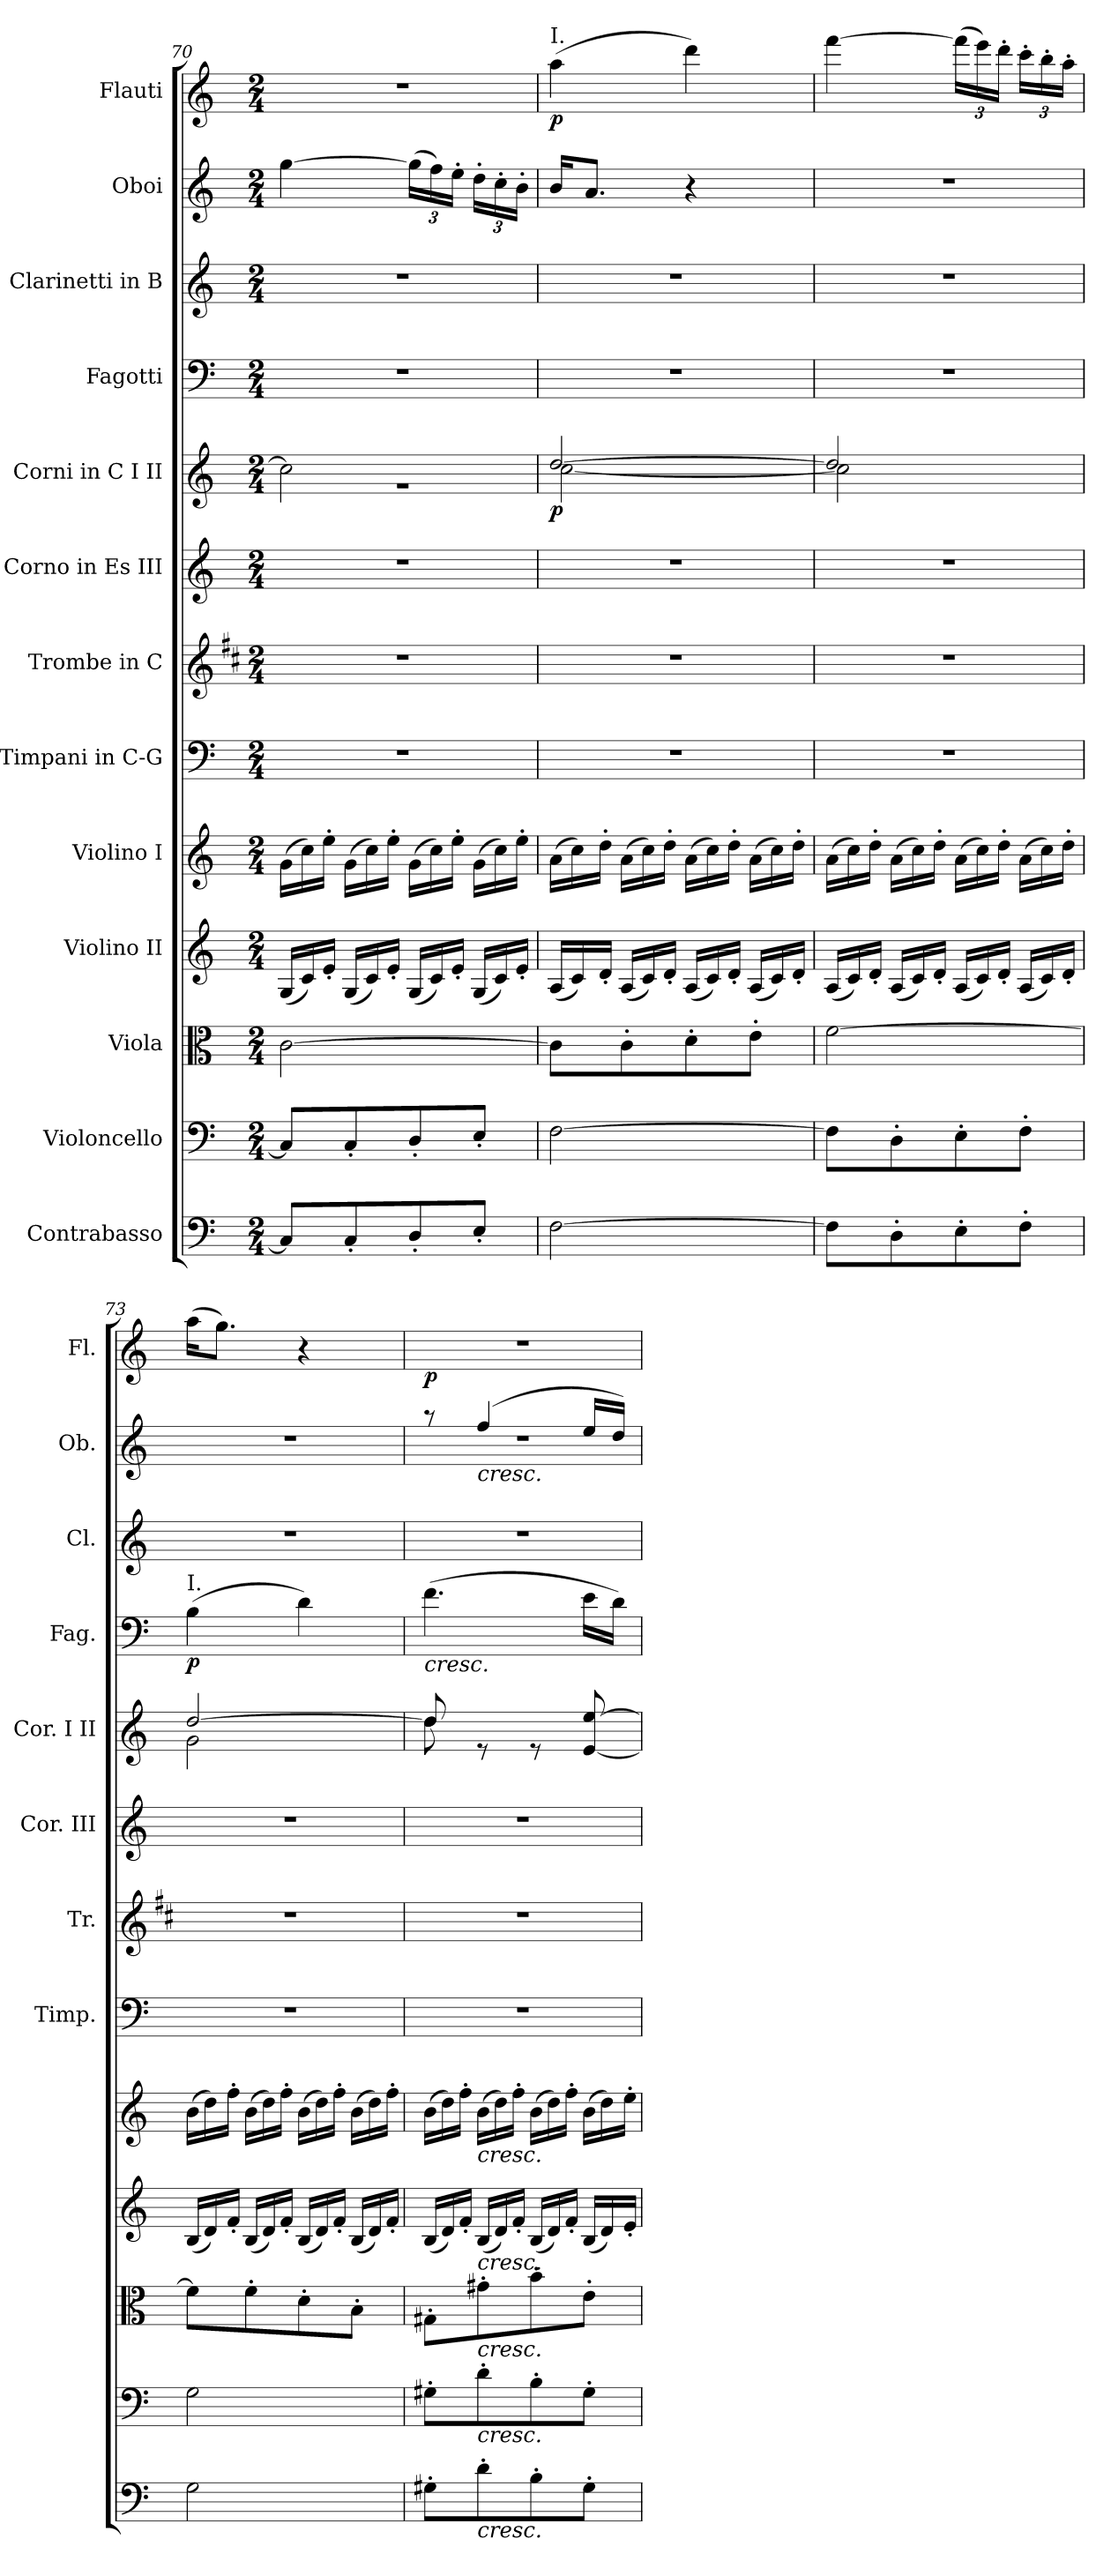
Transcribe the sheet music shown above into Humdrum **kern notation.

**kern	**kern	**kern	**kern	**kern	**kern	**kern	**kern	**kern	**dynam	**kern	**dynam	**kern	**kern	**kern	**dynam
*part13	*part12	*part11	*part10	*part9	*part8	*part7	*part6	*part5	*part5	*part4	*part4	*part3	*part2	*part1	*part1
*staff13	*staff12	*staff11	*staff10	*staff9	*staff8	*staff7	*staff6	*staff5	*staff5	*staff4	*staff4	*staff3	*staff2	*staff1	*staff1
*I"Contrabasso	*I"Violoncello	*I"Viola	*I"Violino II	*I"Violino I	*I"Timpani in C-G	*I"Trombe in C	*I"Corno in Es III	*I"Corni in C I II	*	*I"Fagotti	*	*I"Clarinetti in B	*I"Oboi	*I"Flauti	*
*	*	*	*	*	*I'Timp.	*I'Tr.	*I'Cor. III	*I'Cor. I II	*	*I'Fag.	*	*I'Cl.	*I'Ob.	*I'Fl.	*
*clefF4	*clefF4	*clefC3	*clefG2	*clefG2	*clefF4	*clefG2	*clefG2	*clefG2	*	*clefF4	*	*clefG2	*clefG2	*clefG2	*
*ITrd7c12	*	*	*	*	*	*ITrd1c2	*ITrd5c9	*ITrd7c12	*	*	*	*ITrd1c2	*	*	*
*k[]	*k[]	*k[]	*k[]	*k[]	*k[]	*k[]	*k[b-e-a-]	*k[]	*	*k[]	*	*k[b-e-]	*k[]	*k[]	*
*M2/4	*M2/4	*M2/4	*M2/4	*M2/4	*M2/4	*M2/4	*M2/4	*M2/4	*	*M2/4	*	*M2/4	*M2/4	*M2/4	*
*	*	*	*Xtuplet	*Xtuplet	*	*	*	*	*	*	*	*	*	*	*
=70	=70	=70	=70	=70	=70	=70	=70	=70	=70	=70	=70	=70	=70	=70	=70
*	*	*	*	*	*	*	*	*^	*	*	*	*	*	*	*
8CC/L]	8C/L]	[2c\	(24G/LL	(24g\LL	2r	2r	2r	2rg	2c\]	.	2r	.	2r	[4gg\	2r	.
.	.	.	24c/)	24cc\)	.	.	.	.	.	.	.	.	.	.	.	.
.	.	.	24e'/JJ	24ee'\JJ	.	.	.	.	.	.	.	.	.	.	.	.
8CC'/	8C'/	.	(24G/LL	(24g\LL	.	.	.	.	.	.	.	.	.	.	.	.
.	.	.	24c/)	24cc\)	.	.	.	.	.	.	.	.	.	.	.	.
.	.	.	24e'/JJ	24ee'\JJ	.	.	.	.	.	.	.	.	.	.	.	.
*	*	*	*	*	*	*	*	*	*	*	*	*	*	*Xbrackettup	*	*
8DD'/	8D'/	.	(24G/LL	(24g\LL	.	.	.	.	.	.	.	.	.	(24gg\LL]	.	.
.	.	.	24c/)	24cc\)	.	.	.	.	.	.	.	.	.	24ff\)	.	.
.	.	.	24e'/JJ	24ee'\JJ	.	.	.	.	.	.	.	.	.	24ee'\JJ	.	.
8EE'/J	8E'/J	.	(24G/LL	(24g\LL	.	.	.	.	.	.	.	.	.	24dd'\LL	.	.
.	.	.	24c/)	24cc\)	.	.	.	.	.	.	.	.	.	24cc'\	.	.
.	.	.	24e'/JJ	24ee'\JJ	.	.	.	.	.	.	.	.	.	24b'\JJ	.	.
=71	=71	=71	=71	=71	=71	=71	=71	=71	=71	=71	=71	=71	=71	=71	=71	=71
!	!	!	!	!	!	!	!	!	!	!	!	!	!	!	!LO:TX:a:t=I.	!
!	!	!	!	!	!	!	!	!	!	!LO:DY:b	!	!	!	!	!	!LO:DY:b
[2FF\	[2F\	8c\L]	(24A/LL	(24a\LL	2r	2r	2r	[2d/	[2c\	p	2r	.	2r	16b/KL	(4aa\	p
.	.	.	24c/)	24cc\)	.	.	.	.	.	.	.	.	.	.	.	.
.	.	.	.	.	.	.	.	.	.	.	.	.	.	8.a/J	.	.
.	.	.	24d'/JJ	24dd'\JJ	.	.	.	.	.	.	.	.	.	.	.	.
.	.	8c'\	(24A/LL	(24a\LL	.	.	.	.	.	.	.	.	.	.	.	.
.	.	.	24c/)	24cc\)	.	.	.	.	.	.	.	.	.	.	.	.
.	.	.	24d'/JJ	24dd'\JJ	.	.	.	.	.	.	.	.	.	.	.	.
.	.	8d'\	(24A/LL	(24a\LL	.	.	.	.	.	.	.	.	.	4r	4ddd\)	.
.	.	.	24c/)	24cc\)	.	.	.	.	.	.	.	.	.	.	.	.
.	.	.	24d'/JJ	24dd'\JJ	.	.	.	.	.	.	.	.	.	.	.	.
.	.	8e'\J	(24A/LL	(24a\LL	.	.	.	.	.	.	.	.	.	.	.	.
.	.	.	24c/)	24cc\)	.	.	.	.	.	.	.	.	.	.	.	.
.	.	.	24d'/JJ	24dd'\JJ	.	.	.	.	.	.	.	.	.	.	.	.
=72	=72	=72	=72	=72	=72	=72	=72	=72	=72	=72	=72	=72	=72	=72	=72	=72
8FF\L]	8F\L]	[2f\	(24A/LL	(24a\LL	2r	2r	2r	2d/]	2c\]	.	2r	.	2r	2r	[4fff\	.
.	.	.	24c/)	24cc\)	.	.	.	.	.	.	.	.	.	.	.	.
.	.	.	24d'/JJ	24dd'\JJ	.	.	.	.	.	.	.	.	.	.	.	.
8DD'\	8D'\	.	(24A/LL	(24a\LL	.	.	.	.	.	.	.	.	.	.	.	.
.	.	.	24c/)	24cc\)	.	.	.	.	.	.	.	.	.	.	.	.
.	.	.	24d'/JJ	24dd'\JJ	.	.	.	.	.	.	.	.	.	.	.	.
*	*	*	*	*	*	*	*	*	*	*	*	*	*	*	*Xbrackettup	*
8EE'\	8E'\	.	(24A/LL	(24a\LL	.	.	.	.	.	.	.	.	.	.	(24fff\LL]	.
.	.	.	24c/)	24cc\)	.	.	.	.	.	.	.	.	.	.	24eee\)	.
.	.	.	24d'/JJ	24dd'\JJ	.	.	.	.	.	.	.	.	.	.	24ddd'\JJ	.
8FF'\J	8F'\J	.	(24A/LL	(24a\LL	.	.	.	.	.	.	.	.	.	.	24ccc'\LL	.
.	.	.	24c/)	24cc\)	.	.	.	.	.	.	.	.	.	.	24bb'\	.
.	.	.	24d'/JJ	24dd'\JJ	.	.	.	.	.	.	.	.	.	.	24aa'\JJ	.
=73	=73	=73	=73	=73	=73	=73	=73	=73	=73	=73	=73	=73	=73	=73	=73	=73
!	!	!	!	!	!	!	!	!	!	!	!LO:TX:a:t=I.	!	!	!	!	!
!	!	!	!	!	!	!	!	!	!	!	!	!LO:DY:b	!	!	!	!
2GG\	2G\	8f\L]	(24B/LL	(24b\LL	2r	2r	2r	[2d/	2G\	.	(4B\	p	2r	2r	(16aa\KL	.
.	.	.	24d/)	24dd\)	.	.	.	.	.	.	.	.	.	.	.	.
.	.	.	.	.	.	.	.	.	.	.	.	.	.	.	8.gg\J)	.
.	.	.	24f'/JJ	24ff'\JJ	.	.	.	.	.	.	.	.	.	.	.	.
.	.	8f'\	(24B/LL	(24b\LL	.	.	.	.	.	.	.	.	.	.	.	.
.	.	.	24d/)	24dd\)	.	.	.	.	.	.	.	.	.	.	.	.
.	.	.	24f'/JJ	24ff'\JJ	.	.	.	.	.	.	.	.	.	.	.	.
.	.	8d'\	(24B/LL	(24b\LL	.	.	.	.	.	.	4d\)	.	.	.	4r	.
.	.	.	24d/)	24dd\)	.	.	.	.	.	.	.	.	.	.	.	.
.	.	.	24f'/JJ	24ff'\JJ	.	.	.	.	.	.	.	.	.	.	.	.
.	.	8B'\J	(24B/LL	(24b\LL	.	.	.	.	.	.	.	.	.	.	.	.
.	.	.	24d/)	24dd\)	.	.	.	.	.	.	.	.	.	.	.	.
.	.	.	24f'/JJ	24ff'\JJ	.	.	.	.	.	.	.	.	.	.	.	.
!!LO:PB:g=z
=74	=74	=74	=74	=74	=74	=74	=74	=74	=74	=74	=74	=74	=74	=74	=74	=74
*	*	*	*	*	*	*	*	*	*	*	*	*	*	*^	*	*
!	!	!	!	!	!	!	!	!	!	!	!LO:TX:b:i:t=cresc.	!	!	!	!	!	!
!	!	!	!	!	!	!	!	!	!	!	!	!	!	!	!	!	!LO:DY:b
8GG#X'\L	8G#X'\L	8G#X'\L	(24B/LL	(24b\LL	2r	2r	2r	8d/]	8d\	.	(4.f\	.	2r	8r	2rdd	2r	p
.	.	.	24d/)	24dd\)	.	.	.	.	.	.	.	.	.	.	.	.	.
.	.	.	24f'/JJ	24ff'\JJ	.	.	.	.	.	.	.	.	.	.	.	.	.
!	!	!	!	!	!	!	!	!	!	!	!	!	!	!LO:TX:b:i:t=cresc.	!	!	!
!	!	!	!	!LO:TX:b:i:t=cresc.	!	!	!	!	!	!	!	!	!	!	!	!	!
!	!	!	!LO:TX:b:i:t=cresc.	!	!	!	!	!	!	!	!	!	!	!	!	!	!
!	!	!LO:TX:b:i:t=cresc.	!	!	!	!	!	!	!	!	!	!	!	!	!	!	!
!	!LO:TX:b:i:t=cresc.	!	!	!	!	!	!	!	!	!	!	!	!	!	!	!	!
!LO:TX:b:i:t=cresc.	!	!	!	!	!	!	!	!	!	!	!	!	!	!	!	!	!
8D'\	8d'\	8g#X'\	(24B/LL	(24b\LL	.	.	.	8re	4.ryy	.	.	.	.	(4ff/	.	.	.
.	.	.	24d/)	24dd\)	.	.	.	.	.	.	.	.	.	.	.	.	.
.	.	.	24f'/JJ	24ff'\JJ	.	.	.	.	.	.	.	.	.	.	.	.	.
8BB'\	8B'\	8b'\	(24B/LL	(24b\LL	.	.	.	8re	.	.	.	.	.	.	.	.	.
.	.	.	24d/)	24dd\)	.	.	.	.	.	.	.	.	.	.	.	.	.
.	.	.	24f'/JJ	24ff'\JJ	.	.	.	.	.	.	.	.	.	.	.	.	.
8GG#'\J	8G#'\J	8e'\J	(24B/LL	(24b\LL	.	.	.	[8E/ [8e/	.	.	16e\LL	.	.	16ee/LL	.	.	.
.	.	.	24d/)	24dd\)	.	.	.	.	.	.	.	.	.	.	.	.	.
.	.	.	.	.	.	.	.	.	.	.	16d\JJ)	.	.	16dd/JJ)	.	.	.
.	.	.	24e'/JJ	24ee'\JJ	.	.	.	.	.	.	.	.	.	.	.	.	.
*	*	*	*	*	*	*	*	*v	*v	*	*	*	*	*v	*v	*	*
=	=	=	=	=	=	=	=	=	=	=	=	=	=	=	=
*-	*-	*-	*-	*-	*-	*-	*-	*-	*-	*-	*-	*-	*-	*-	*-
